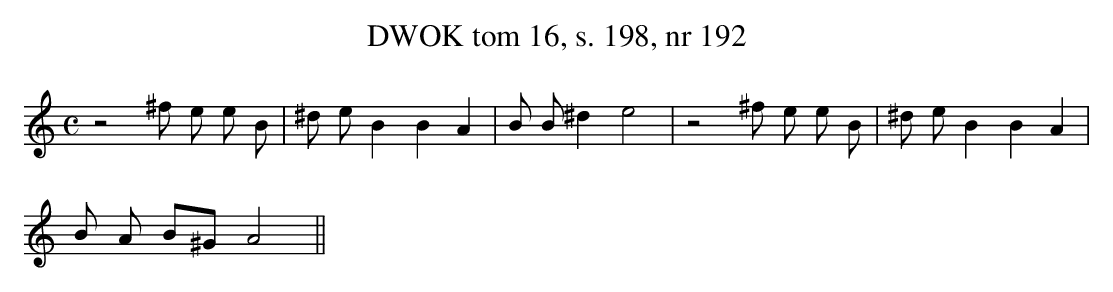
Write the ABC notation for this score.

X:1
T: DWOK tom 16, s. 198, nr 192
L: 1/16
M: C
K: C
z8  ^f2 e2 e2 B2 |  ^d2 e2 B4 B4 A4 | B2 B2  ^d4 e8 | z8  ^f2 e2 e2 B2 | ^d2 e2 B4 B4 A4 |
B2 A2 B2^G2 A8 ||
